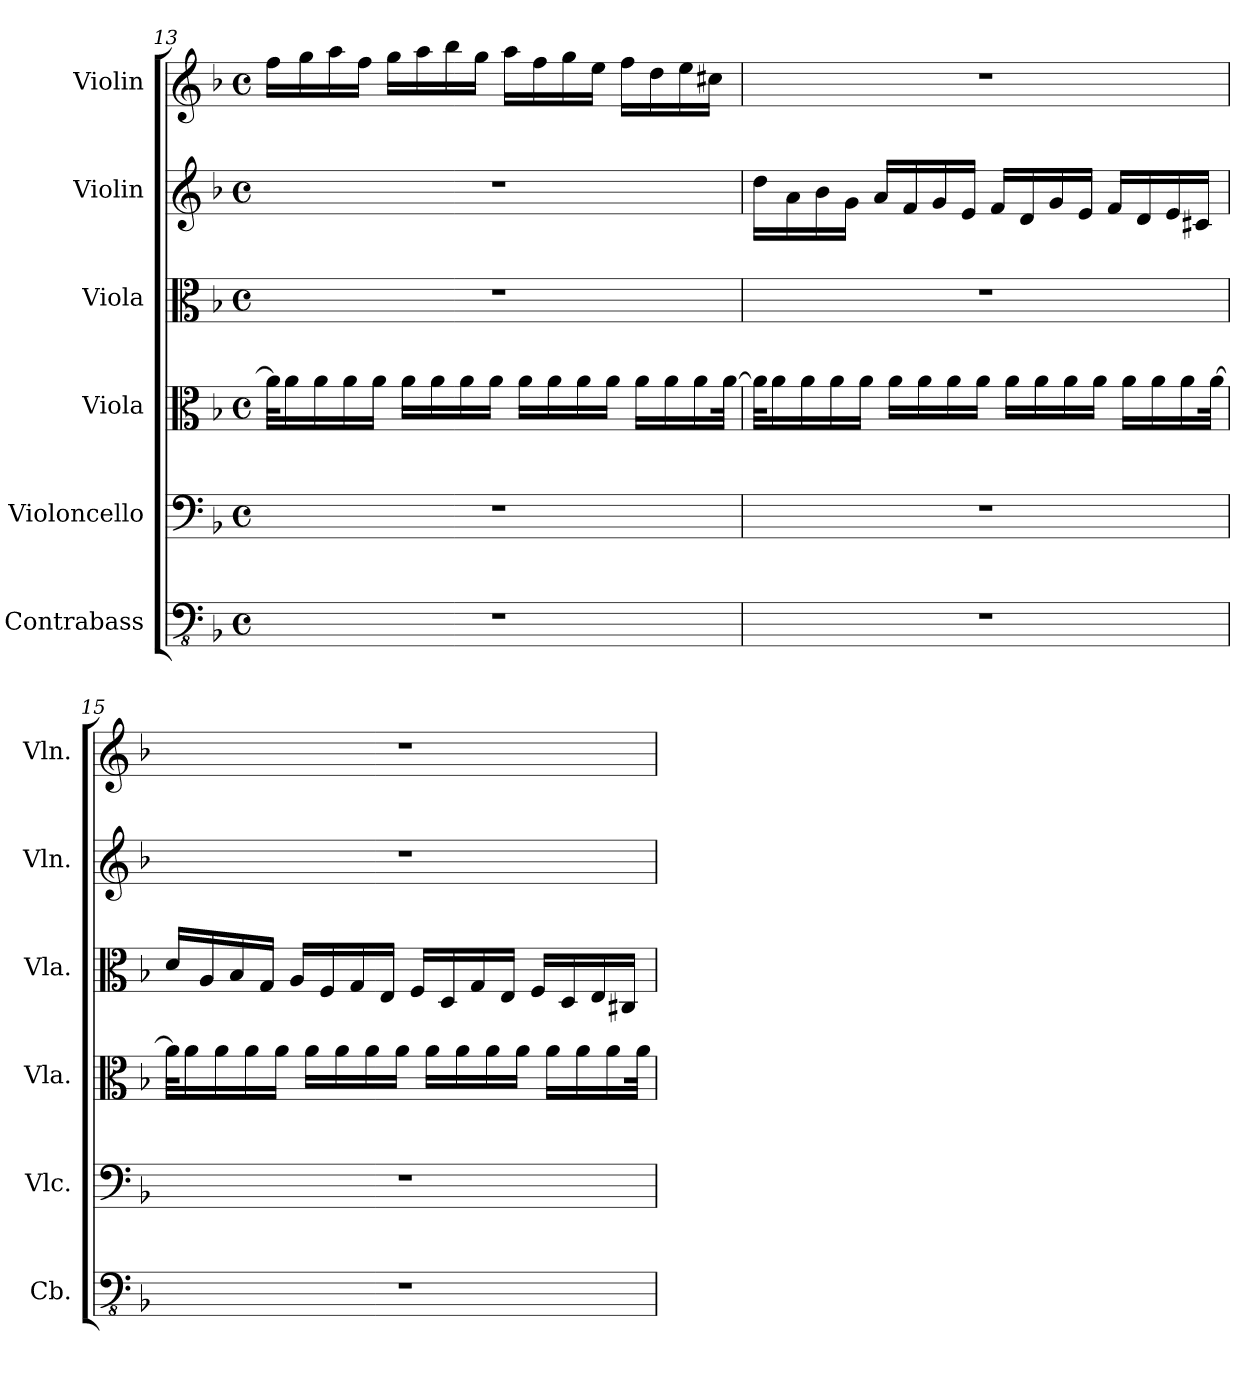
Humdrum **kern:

**kern	**kern	**kern	**kern	**kern	**kern
*part6	*part5	*part4	*part3	*part2	*part1
*staff6	*staff5	*staff4	*staff3	*staff2	*staff1
*I"Contrabass	*I"Violoncello	*I"Viola	*I"Viola	*I"Violin	*I"Violin
*I'Cb.	*I'Vlc.	*I'Vla.	*I'Vla.	*I'Vln.	*I'Vln.
!!LO:PB:g=z
*clefFv4	*clefF4	*clefC3	*clefC3	*clefG2	*clefG2
*ITrd7c12	*	*	*	*	*
*k[b-]	*k[b-]	*k[b-]	*k[b-]	*k[b-]	*k[b-]
*M4/4	*M4/4	*M4/4	*M4/4	*M4/4	*M4/4
*met(c)	*met(c)	*met(c)	*met(c)	*met(c)	*met(c)
=13	=13	=13	=13	=13	=13
1r	1r	32a\KLL]	1r	1r	16ff\LL
.	.	16a\	.	.	.
.	.	.	.	.	16gg\
.	.	16a\	.	.	.
.	.	.	.	.	16aa\
.	.	16a\	.	.	.
.	.	.	.	.	16ff\JJ
.	.	16a\JJ	.	.	.
.	.	.	.	.	16gg\LL
.	.	16a\LL	.	.	.
.	.	.	.	.	16aa\
.	.	16a\	.	.	.
.	.	.	.	.	16bb-\
.	.	16a\	.	.	.
.	.	.	.	.	16gg\JJ
.	.	16a\JJ	.	.	.
.	.	.	.	.	16aa\LL
.	.	16a\LL	.	.	.
.	.	.	.	.	16ff\
.	.	16a\	.	.	.
.	.	.	.	.	16gg\
.	.	16a\	.	.	.
.	.	.	.	.	16ee\JJ
.	.	16a\JJ	.	.	.
.	.	.	.	.	16ff\LL
.	.	16a\LL	.	.	.
.	.	.	.	.	16dd\
.	.	16a\	.	.	.
.	.	.	.	.	16ee\
.	.	16a\	.	.	.
.	.	.	.	.	16cc#X\JJ
.	.	[32a\JJk	.	.	.
=14	=14	=14	=14	=14	=14
1r	1r	32a\KLL]	1r	16dd\LL	1r
.	.	16a\	.	.	.
.	.	.	.	16a\	.
.	.	16a\	.	.	.
.	.	.	.	16b-\	.
.	.	16a\	.	.	.
.	.	.	.	16g\JJ	.
.	.	16a\JJ	.	.	.
.	.	.	.	16a/LL	.
.	.	16a\LL	.	.	.
.	.	.	.	16f/	.
.	.	16a\	.	.	.
.	.	.	.	16g/	.
.	.	16a\	.	.	.
.	.	.	.	16e/JJ	.
.	.	16a\JJ	.	.	.
.	.	.	.	16f/LL	.
.	.	16a\LL	.	.	.
.	.	.	.	16d/	.
.	.	16a\	.	.	.
.	.	.	.	16g/	.
.	.	16a\	.	.	.
.	.	.	.	16e/JJ	.
.	.	16a\JJ	.	.	.
.	.	.	.	16f/LL	.
.	.	16a\LL	.	.	.
.	.	.	.	16d/	.
.	.	16a\	.	.	.
.	.	.	.	16e/	.
.	.	16a\	.	.	.
.	.	.	.	16c#X/JJ	.
.	.	[32a\JJk	.	.	.
!!LO:LB:g=z
=15	=15	=15	=15	=15	=15
1r	1r	32a\KLL]	16d/LL	1r	1r
.	.	16a\	.	.	.
.	.	.	16A/	.	.
.	.	16a\	.	.	.
.	.	.	16B-/	.	.
.	.	16a\	.	.	.
.	.	.	16G/JJ	.	.
.	.	16a\JJ	.	.	.
.	.	.	16A/LL	.	.
.	.	16a\LL	.	.	.
.	.	.	16F/	.	.
.	.	16a\	.	.	.
.	.	.	16G/	.	.
.	.	16a\	.	.	.
.	.	.	16E/JJ	.	.
.	.	16a\JJ	.	.	.
.	.	.	16F/LL	.	.
.	.	16a\LL	.	.	.
.	.	.	16D/	.	.
.	.	16a\	.	.	.
.	.	.	16G/	.	.
.	.	16a\	.	.	.
.	.	.	16E/JJ	.	.
.	.	16a\JJ	.	.	.
.	.	.	16F/LL	.	.
.	.	16a\LL	.	.	.
.	.	.	16D/	.	.
.	.	16a\	.	.	.
.	.	.	16E/	.	.
.	.	16a\	.	.	.
.	.	.	16C#X/JJ	.	.
.	.	32a\JJk	.	.	.
=	=	=	=	=	=
*-	*-	*-	*-	*-	*-
